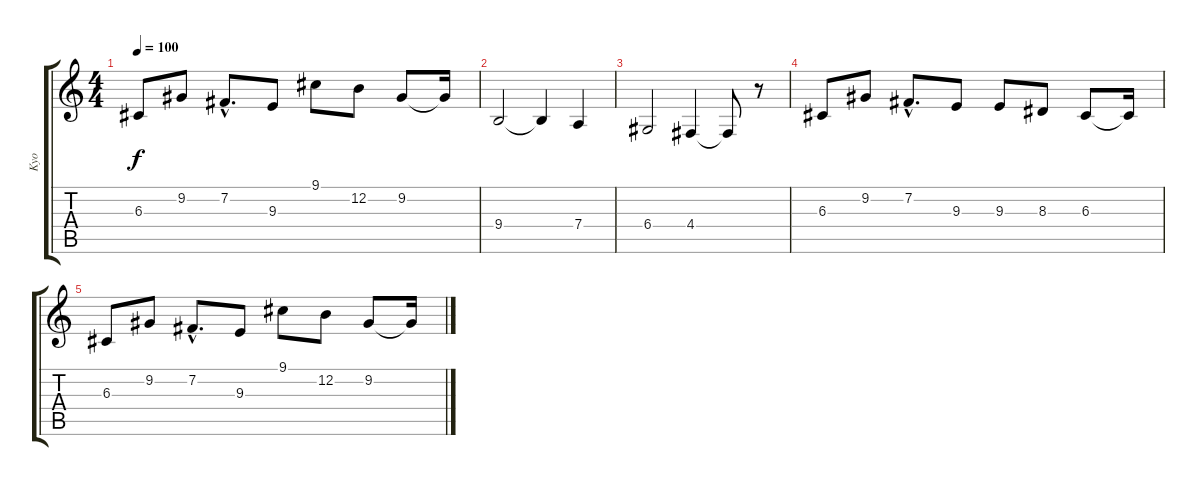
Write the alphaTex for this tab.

\track ("Kyo" "Kyo") {instrument synthvoice}
\staff {score tabs}
\tuning (E4 B3 G3 D3 A2 E2) {hide}
\ts (4 4)
\tempo 100
\clef g2
\ks c
6.3.8{dy f} 9.2.8 7.2{hac}.8{d} 9.3.8 9.1.8 12.2.8 9.2.8 9.2{t}.16 |
9.4.2 9.4{t}.4 7.4.4 |
6.4.2 4.4.4 4.4{t}.8 r.8 |
6.3.8 9.2.8 7.2{hac}.8{d} 9.3.8 9.3.8 8.3.8 6.3.8 6.3{t}.16 |
6.3.8 9.2.8 7.2{hac}.8{d} 9.3.8 9.1.8 12.2.8 9.2.8 9.2{t}.16
